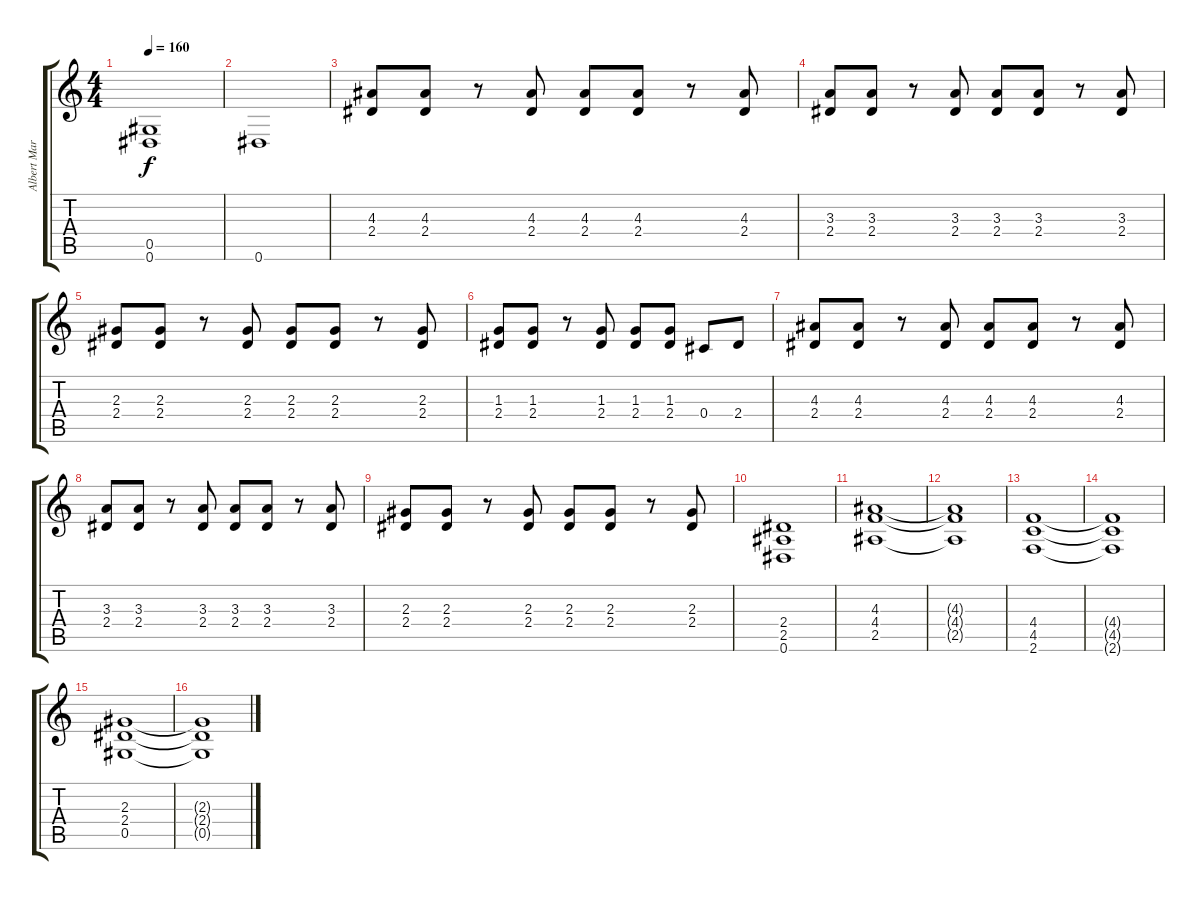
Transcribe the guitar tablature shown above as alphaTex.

\track ("Albert Maroto" "Albert Mar") {instrument overdrivenguitar}
\staff {score tabs}
\tuning (Eb4 Bb3 Gb3 Db3 Ab2 Eb2) {hide}
\ts (4 4)
\tempo 160
\clef g2
\ks c
(0.5 0.6).1{dy f} |
0.6.1 |
(4.3 2.4).8 (4.3 2.4).8 r.8 (4.3 2.4).8 (4.3 2.4).8 (4.3 2.4).8 r.8 (4.3 2.4).8 |
(3.3 2.4).8 (3.3 2.4).8 r.8 (3.3 2.4).8 (3.3 2.4).8 (3.3 2.4).8 r.8 (3.3 2.4).8 |
(2.3 2.4).8 (2.3 2.4).8 r.8 (2.3 2.4).8 (2.3 2.4).8 (2.3 2.4).8 r.8 (2.3 2.4).8 |
(1.3 2.4).8 (1.3 2.4).8 r.8 (1.3 2.4).8 (1.3 2.4).8 (1.3 2.4).8 0.4.8 2.4.8 |
(4.3 2.4).8 (4.3 2.4).8 r.8 (4.3 2.4).8 (4.3 2.4).8 (4.3 2.4).8 r.8 (4.3 2.4).8 |
(3.3 2.4).8 (3.3 2.4).8 r.8 (3.3 2.4).8 (3.3 2.4).8 (3.3 2.4).8 r.8 (3.3 2.4).8 |
(2.3 2.4).8 (2.3 2.4).8 r.8 (2.3 2.4).8 (2.3 2.4).8 (2.3 2.4).8 r.8 (2.3 2.4).8 |
(2.4 2.5 0.6).1 |
(4.3 4.4 2.5).1 |
(4.3{t} 4.4{t} 2.5{t}).1 |
(4.4 4.5 2.6).1 |
(4.4{t} 4.5{t} 2.6{t}).1 |
(2.3 2.4 0.5).1 |
(2.3{t} 2.4{t} 0.5{t}).1
